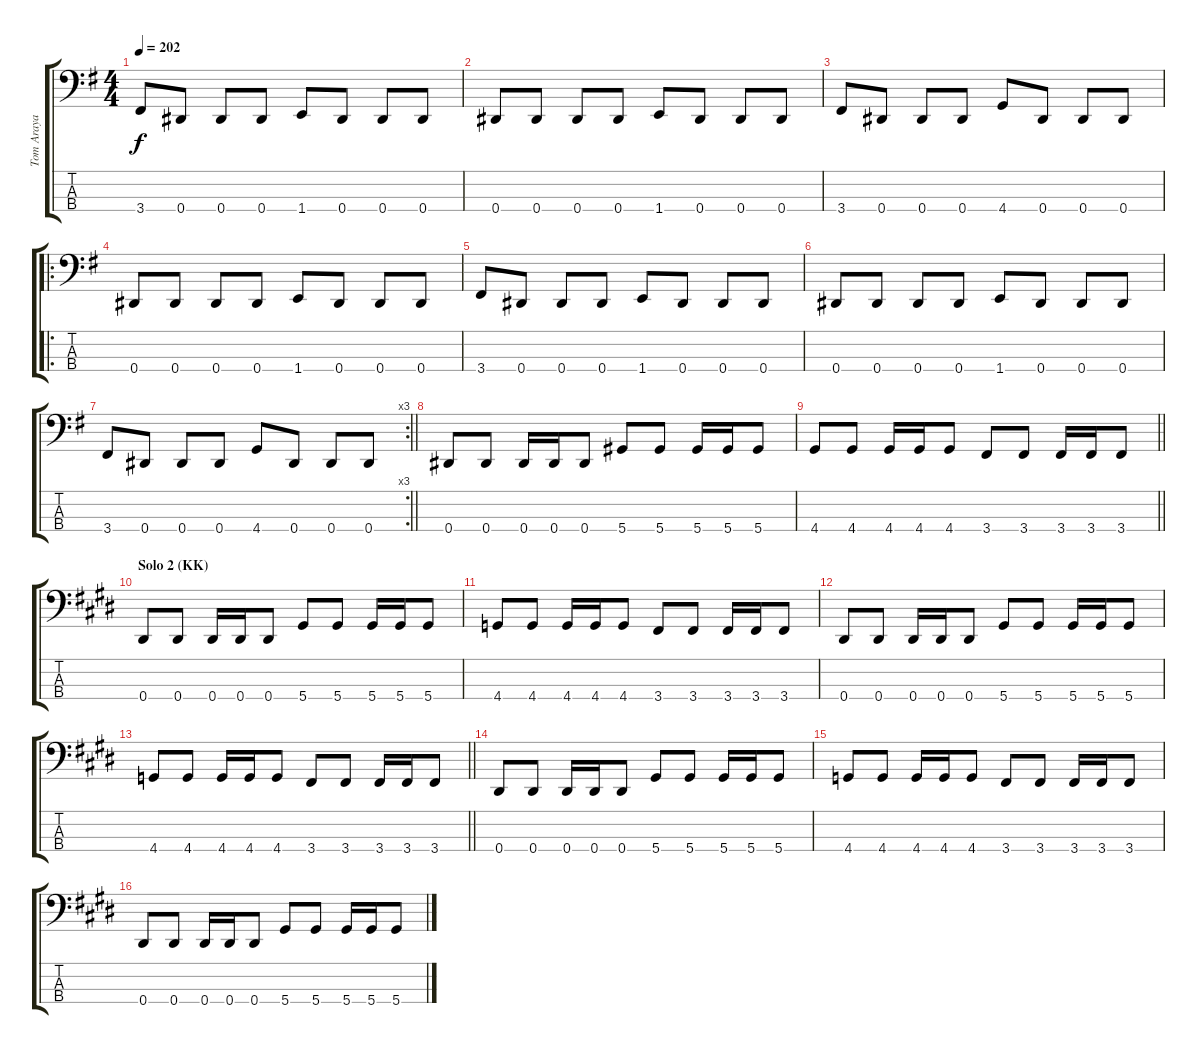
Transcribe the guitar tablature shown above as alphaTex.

\track ("Tom Araya" "Tom Araya") {instrument electricbassfinger}
\staff {score tabs}
\tuning (Gb2 Db2 Ab1 Eb1) {hide}
\ts (4 4)
\tempo 202
\clef f4
\ks g
3.4.8{dy f} 0.4.8 0.4.8 0.4.8 1.4.8 0.4.8 0.4.8 0.4.8 |
0.4.8 0.4.8 0.4.8 0.4.8 1.4.8 0.4.8 0.4.8 0.4.8 |
3.4.8 0.4.8 0.4.8 0.4.8 4.4.8 0.4.8 0.4.8 0.4.8 |
\ro
0.4.8 0.4.8 0.4.8 0.4.8 1.4.8 0.4.8 0.4.8 0.4.8 |
3.4.8 0.4.8 0.4.8 0.4.8 1.4.8 0.4.8 0.4.8 0.4.8 |
0.4.8 0.4.8 0.4.8 0.4.8 1.4.8 0.4.8 0.4.8 0.4.8 |
\rc 3
\barLineRight lightlight
3.4.8 0.4.8 0.4.8 0.4.8 4.4.8 0.4.8 0.4.8 0.4.8 |
0.4.8 0.4.8 0.4.16 0.4.16 0.4.8 5.4.8 5.4.8 5.4.16 5.4.16 5.4.8 |
\barLineRight lightlight
4.4.8 4.4.8 4.4.16 4.4.16 4.4.8 3.4.8 3.4.8 3.4.16 3.4.16 3.4.8 |
\section ("" "Solo 2 (KK)")
\ks e
0.4.8 0.4.8 0.4.16 0.4.16 0.4.8 5.4.8 5.4.8 5.4.16 5.4.16 5.4.8 |
4.4.8 4.4.8 4.4.16 4.4.16 4.4.8 3.4.8 3.4.8 3.4.16 3.4.16 3.4.8 |
0.4.8 0.4.8 0.4.16 0.4.16 0.4.8 5.4.8 5.4.8 5.4.16 5.4.16 5.4.8 |
\barLineRight lightlight
4.4.8 4.4.8 4.4.16 4.4.16 4.4.8 3.4.8 3.4.8 3.4.16 3.4.16 3.4.8 |
0.4.8 0.4.8 0.4.16 0.4.16 0.4.8 5.4.8 5.4.8 5.4.16 5.4.16 5.4.8 |
4.4.8 4.4.8 4.4.16 4.4.16 4.4.8 3.4.8 3.4.8 3.4.16 3.4.16 3.4.8 |
0.4.8 0.4.8 0.4.16 0.4.16 0.4.8 5.4.8 5.4.8 5.4.16 5.4.16 5.4.8
